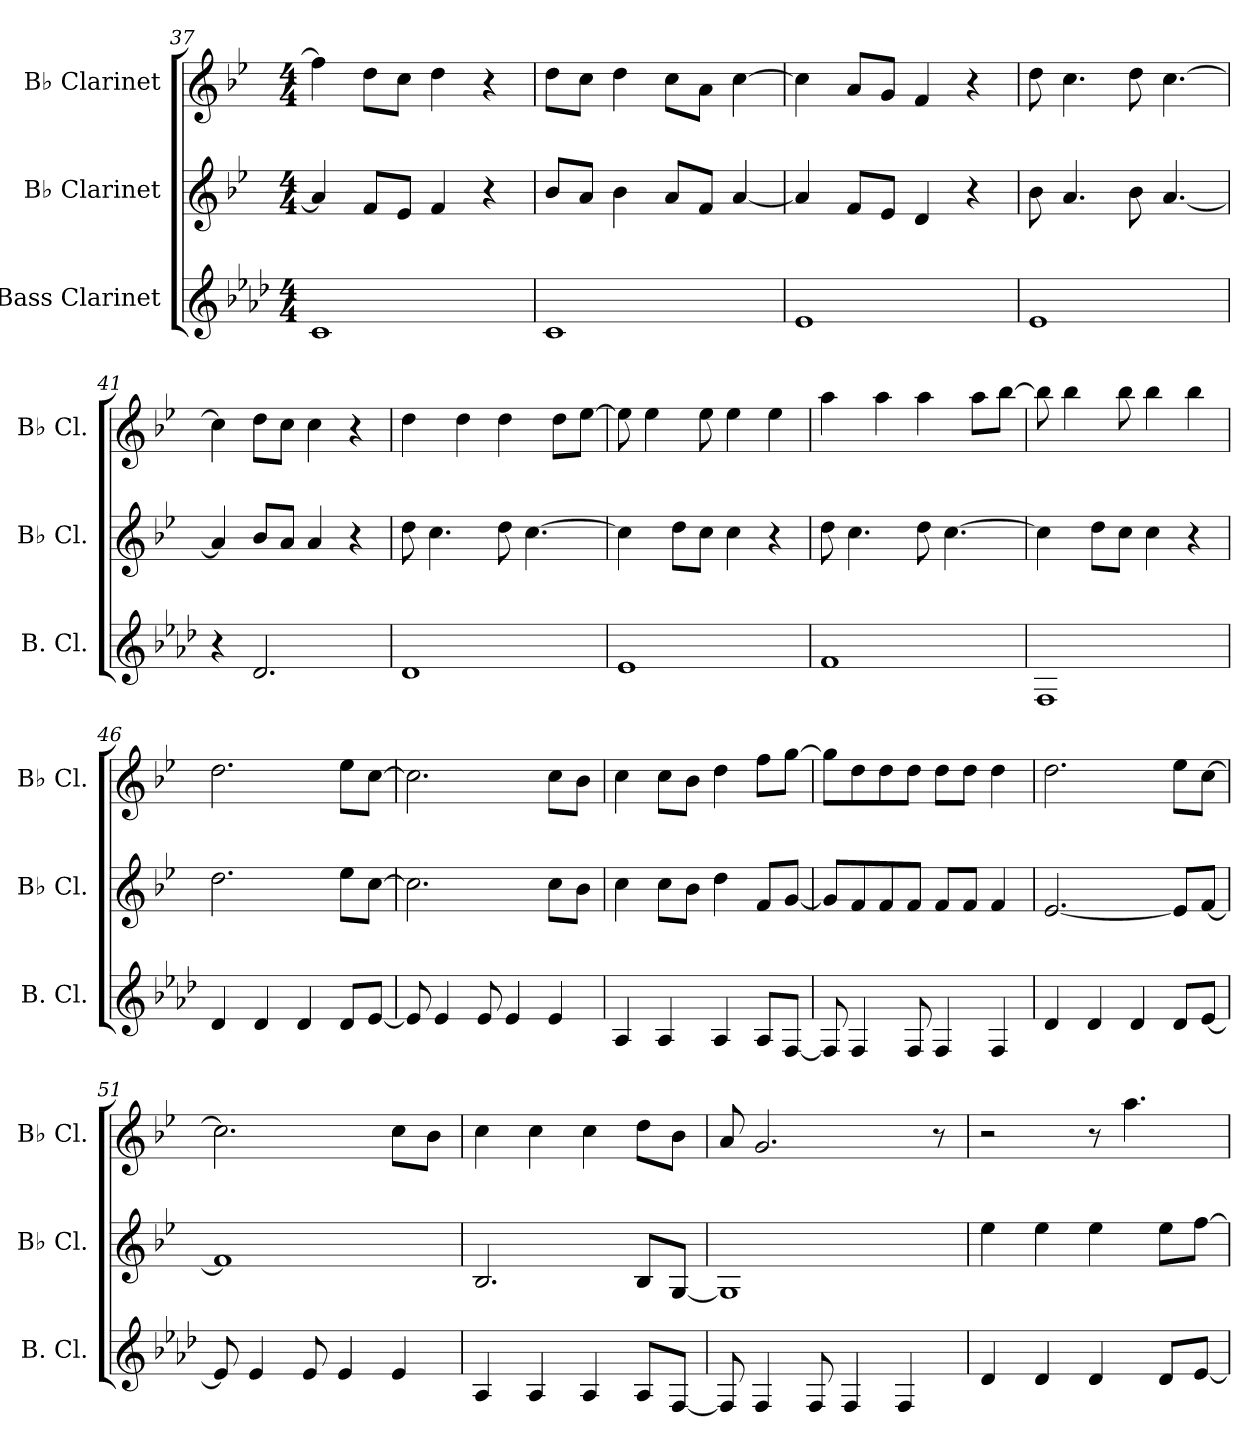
**kern	**kern	**kern
*part3	*part2	*part1
*staff3	*staff2	*staff1
*I"Bass Clarinet	*I"B♭ Clarinet	*I"B♭ Clarinet
*I'B. Cl.	*I'B♭ Cl.	*I'B♭ Cl.
!!LO:PB:g=z
*clefG2	*clefG2	*clefG2
*ITrd8c14	*ITrd1c2	*ITrd1c2
*k[b-e-a-d-]	*k[b-e-a-d-]	*k[b-e-a-d-]
*M4/4	*M4/4	*M4/4
=37	=37	=37
1C	4g/]	4ee-\]
.	8e-/L	8cc\L
.	8d-/J	8b-\J
.	4e-/	4cc\
.	4r	4r
=38	=38	=38
1C	8a-/L	8cc\L
.	8g/J	8b-\J
.	4a-\	4cc\
.	8g/L	8b-\L
.	8e-/J	8g\J
.	[4g/	[4b-\
=39	=39	=39
1E-	4g/]	4b-\]
.	8e-/L	8g/L
.	8d-/J	8f/J
.	4c/	4e-/
.	4r	4r
=40	=40	=40
1E-	8a-\	8cc\
.	4.g/	4.b-\
.	8a-\	8cc\
.	[4.g/	[4.b-\
=41	=41	=41
4r	4g/]	4b-\]
2.D-/	8a-/L	8cc\L
.	8g/J	8b-\J
.	4g/	4b-\
.	4r	4r
=42	=42	=42
1D-	8cc\	4cc\
.	4.b-\	.
.	.	4cc\
.	8cc\	4cc\
.	[4.b-\	.
.	.	8cc\L
.	.	[8dd-\J
=43	=43	=43
1E-	4b-\]	8dd-\]
.	.	4dd-\
.	8cc\L	.
.	8b-\J	8dd-\
.	4b-\	4dd-\
.	4r	4dd-\
!!LO:LB:g=z
=44	=44	=44
1F	8cc\	4gg\
.	4.b-\	.
.	.	4gg\
.	8cc\	4gg\
.	[4.b-\	.
.	.	8gg\L
.	.	[8aa-\J
=45	=45	=45
1FF	4b-\]	8aa-\]
.	.	4aa-\
.	8cc\L	.
.	8b-\J	8aa-\
.	4b-\	4aa-\
.	4r	4aa-\
=46	=46	=46
4D-/	2.cc\	2.cc\
4D-/	.	.
4D-/	.	.
8D-/L	8dd-\L	8dd-\L
[8E-/J	[8b-\J	[8b-\J
=47	=47	=47
8E-/]	2.b-\]	2.b-\]
4E-/	.	.
8E-/	.	.
4E-/	.	.
4E-/	8b-\L	8b-\L
.	8a-\J	8a-\J
=48	=48	=48
4AA-/	4b-\	4b-\
4AA-/	8b-\L	8b-\L
.	8a-\J	8a-\J
4AA-/	4cc\	4cc\
8AA-/L	8e-/L	8ee-\L
[8FF/J	[8f/J	[8ff\J
!!LO:LB:g=z
=49	=49	=49
8FF/]	8f/L]	8ff\L]
4FF/	8e-/	8cc\
.	8e-/	8cc\
8FF/	8e-/J	8cc\J
4FF/	8e-/L	8cc\L
.	8e-/J	8cc\J
4FF/	4e-/	4cc\
=50	=50	=50
4D-/	[2.d-/	2.cc\
4D-/	.	.
4D-/	.	.
8D-/L	8d-/L]	8dd-\L
[8E-/J	[8e-/J	[8b-\J
=51	=51	=51
8E-/]	1e-]	2.b-\]
4E-/	.	.
8E-/	.	.
4E-/	.	.
4E-/	.	8b-\L
.	.	8a-\J
=52	=52	=52
4AA-/	2.A-/	4b-\
4AA-/	.	4b-\
4AA-/	.	4b-\
8AA-/L	8A-/L	8cc\L
[8FF/J	[8F/J	8a-\J
=53	=53	=53
8FF/]	1F]	8g/
4FF/	.	2.f/
8FF/	.	.
4FF/	.	.
4FF/	.	.
.	.	8r
!!LO:LB:g=z
=54	=54	=54
4D-/	4dd-\	2r
4D-/	4dd-\	.
4D-/	4dd-\	8r
.	.	4.gg\
8D-/L	8dd-\L	.
[8E-/J	[8ee-\J	.
=	=	=
*-	*-	*-
